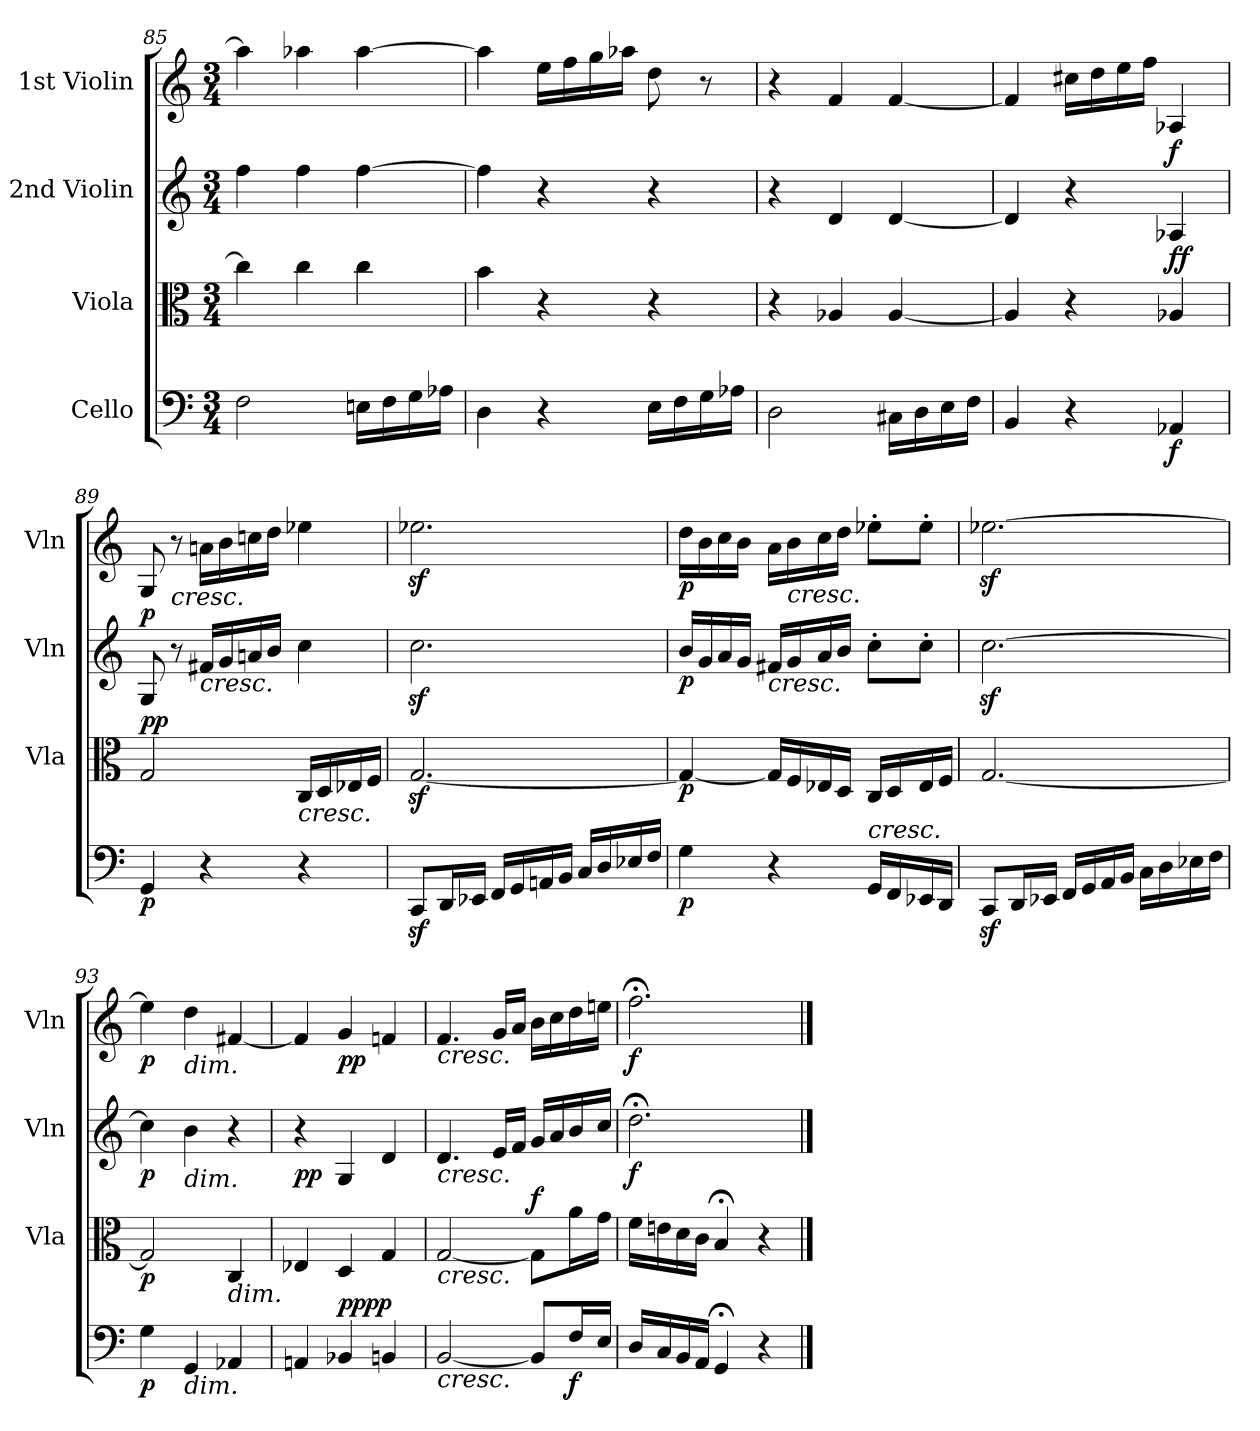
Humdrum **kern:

**kern	**dynam	**kern	**dynam	**kern	**dynam	**kern	**dynam
*part4	*part4	*part3	*part3	*part2	*part2	*part1	*part1
*staff4	*staff4	*staff3	*staff3	*staff2	*staff2	*staff1	*staff1
*I"Cello	*	*I"Viola	*	*I"2nd Violin	*	*I"1st Violin	*
*	*	*I'Vla	*	*I'Vln	*	*I'Vln	*
!!LO:PB:g=z
*clefF4	*	*clefC3	*	*clefG2	*	*clefG2	*
*k[]	*	*k[]	*	*k[]	*	*k[]	*
*C:	*	*C:	*	*C:	*	*C:	*
*M3/4	*	*M3/4	*	*M3/4	*	*M3/4	*
=85	=85	=85	=85	=85	=85	=85	=85
2F\	.	4cc\]	.	4ff\	.	4aa-\]	.
.	.	4cc\	.	4ff\	.	4aa-X\	.
16En\LL	.	4cc\	.	[4ff\	.	[4aa-\	.
16F\	.	.	.	.	.	.	.
16G\	.	.	.	.	.	.	.
16A-X\JJ	.	.	.	.	.	.	.
=86	=86	=86	=86	=86	=86	=86	=86
4D\	.	4b\	.	4ff\]	.	4aa-\]	.
4r	.	4r	.	4r	.	16ee\LL	.
.	.	.	.	.	.	16ff\	.
.	.	.	.	.	.	16gg\	.
.	.	.	.	.	.	16aa-X\JJ	.
16E\LL	.	4r	.	4r	.	8dd\	.
16F\	.	.	.	.	.	.	.
16G\	.	.	.	.	.	8r	.
16A-X\JJ	.	.	.	.	.	.	.
=87	=87	=87	=87	=87	=87	=87	=87
2D\	.	4r	.	4r	.	4r	.
.	.	4A-X/	.	4d/	.	4f/	.
16C#X\LL	.	[4A-/	.	[4d/	.	[4f/	.
16D\	.	.	.	.	.	.	.
16E\	.	.	.	.	.	.	.
16F\JJ	.	.	.	.	.	.	.
=88	=88	=88	=88	=88	=88	=88	=88
4BB/	.	4A-/]	.	4d/]	.	4f/]	.
4r	.	4r	.	4r	.	16cc#X\LL	.
.	.	.	.	.	.	16dd\	.
.	.	.	.	.	.	16ee\	.
.	.	.	.	.	.	16ff\JJ	.
!	!LO:DY:b	!	!LO:DY:b	!	!	!	!
!	!	!	!LO:DY:n=1:a	!	!LO:DY:a	!	!
4AA-X/	f	4A-X/	f f	4A-X/	f	4A-X/	.
!!LO:LB:g=z
=89	=89	=89	=89	=89	=89	=89	=89
!	!LO:DY:b	!	!LO:DY:b	!	!	!	!
!	!	!	!LO:DY:n=1:a	!	!LO:DY:a	!	!
4GG/	p	2G/	p p	8G/	p	8G/	.
!	!	!	!	!	!	!LO:TX:b:i:t=cresc.	!
.	.	.	.	8r	.	8r	.
!	!	!	!	!LO:TX:b:i:t=cresc.	!	!	!
4r	.	.	.	16f#X/LL	.	16an\LL	.
.	.	.	.	16g/	.	16b\	.
.	.	.	.	16an/	.	16ccn\	.
.	.	.	.	16b/JJ	.	16dd\JJ	.
!	!	!LO:TX:b:i:t=cresc.	!	!	!	!	!
4r	.	16C/LL	.	4cc\	.	4ee-X\	.
.	.	16D/	.	.	.	.	.
.	.	16E-X/	.	.	.	.	.
.	.	16F/JJ	.	.	.	.	.
=90	=90	=90	=90	=90	=90	=90	=90
8CCz</L	.	[2.Gz</	.	2.ccz<\	.	2.ee-Xz<\	.
16DD/L	.	.	.	.	.	.	.
16EE-X/JJ	.	.	.	.	.	.	.
16FF/LL	.	.	.	.	.	.	.
16GG/	.	.	.	.	.	.	.
16AAn/	.	.	.	.	.	.	.
16BB/JJ	.	.	.	.	.	.	.
16C/LL	.	.	.	.	.	.	.
16D/	.	.	.	.	.	.	.
16E-X/	.	.	.	.	.	.	.
16F/JJ	.	.	.	.	.	.	.
!!LO:PB:g=z
=91	=91	=91	=91	=91	=91	=91	=91
!	!LO:DY:b	!	!LO:DY:b	!	!LO:DY:b	!	!LO:DY:b
4G\	p	4G/_	p	16b/LL	p	16dd\LL	p
.	.	.	.	16g/	.	16b\	.
.	.	.	.	16a/	.	16cc\	.
.	.	.	.	16g/JJ	.	16b\JJ	.
!	!	!	!	!LO:TX:b:i:t=cresc.	!	!	!
4r	.	16G/LL]	.	16f#X/LL	.	16a\LL	.
!	!	!	!	!	!	!LO:TX:b:i:t=cresc.	!
.	.	16F/	.	16g/	.	16b\	.
.	.	16E-X/	.	16a/	.	16cc\	.
.	.	16D/JJ	.	16b/JJ	.	16dd\JJ	.
!LO:TX:a:i:t=cresc.	!	!	!	!	!	!	!
16GG/LL	.	16C/LL	.	8cc'\L	.	8ee-X'\L	.
16FF/	.	16D/	.	.	.	.	.
16EE-X/	.	16E-/	.	8cc'\J	.	8ee-'\J	.
16DD/JJ	.	16F/JJ	.	.	.	.	.
=92	=92	=92	=92	=92	=92	=92	=92
8CCz>/L	.	[2.G/	.	[2.ccz<\	.	[2.ee-Xz<\	.
16DD/L	.	.	.	.	.	.	.
16EE-X/JJ	.	.	.	.	.	.	.
16FF/LL	.	.	.	.	.	.	.
16GG/	.	.	.	.	.	.	.
16AA/	.	.	.	.	.	.	.
16BB/JJ	.	.	.	.	.	.	.
16C\LL	.	.	.	.	.	.	.
16D\	.	.	.	.	.	.	.
16E-X\	.	.	.	.	.	.	.
16F\JJ	.	.	.	.	.	.	.
=93	=93	=93	=93	=93	=93	=93	=93
!	!LO:DY:b	!	!LO:DY:b	!	!LO:DY:b	!	!LO:DY:b
4G\	p	2G/]	p	4cc\]	p	4ee-\]	p
!	!	!	!	!	!	!LO:TX:b:i:t=dim.	!
!	!	!	!	!LO:TX:b:i:t=dim.	!	!	!
!LO:TX:b:i:t=dim.	!	!	!	!	!	!	!
4GG/	.	.	.	4b\	.	4dd\	.
!	!	!LO:TX:b:i:t=dim.	!	!	!	!	!
4AA-X/	.	4C/	.	4r	.	[4f#X/	.
=94	=94	=94	=94	=94	=94	=94	=94
!	!	!	!	!	!LO:DY:b	!	!
4AAn/	.	4E-X/	.	4r	pp	4f#/]	.
!	!LO:DY:b	!	!	!	!	!	!
!	!LO:DY:n=1:a	!	!	!	!	!	!LO:DY:b
4BB-X/	pp pp	4D/	.	4G/	.	4g/	pp
4BBn/	.	4G/	.	4d/	.	4fn/	.
!!LO:LB:g=z
=95	=95	=95	=95	=95	=95	=95	=95
!	!	!	!	!	!	!LO:TX:b:i:t=cresc.	!
!	!	!	!	!LO:TX:b:i:t=cresc.	!	!	!
!	!	!LO:TX:b:i:t=cresc.	!	!	!	!	!
!LO:TX:b:i:t=cresc.	!	!	!	!	!	!	!
[2BB/	.	[2G/	.	4.d/	.	4.f/	.
.	.	.	.	16e/LL	.	16g/LL	.
.	.	.	.	16f/JJ	.	16a/JJ	.
!	!	!	!LO:DY:a	!	!	!	!
8BB/L]	.	8G\L]	f	16g/LL	.	16b\LL	.
.	.	.	.	16a/	.	16cc\	.
!	!LO:DY:b	!	!	!	!	!	!
16F/L	f	16a\L	.	16b/	.	16dd\	.
16E/JJ	.	16g\JJ	.	16cc/JJ	.	16een\JJ	.
=96	=96	=96	=96	=96	=96	=96	=96
!	!	!	!	!	!LO:DY:b	!	!LO:DY:b
16D/LL	.	16f\LL	.	2.dd;<\	f	2.ff;<\	f
16C/	.	16en\	.	.	.	.	.
16BB/	.	16d\	.	.	.	.	.
16AA/JJ	.	16c\JJ	.	.	.	.	.
4GG;</	.	4B;</	.	.	.	.	.
4r	.	4r	.	.	.	.	.
==	==	==	==	==	==	==	==
*-	*-	*-	*-	*-	*-	*-	*-
